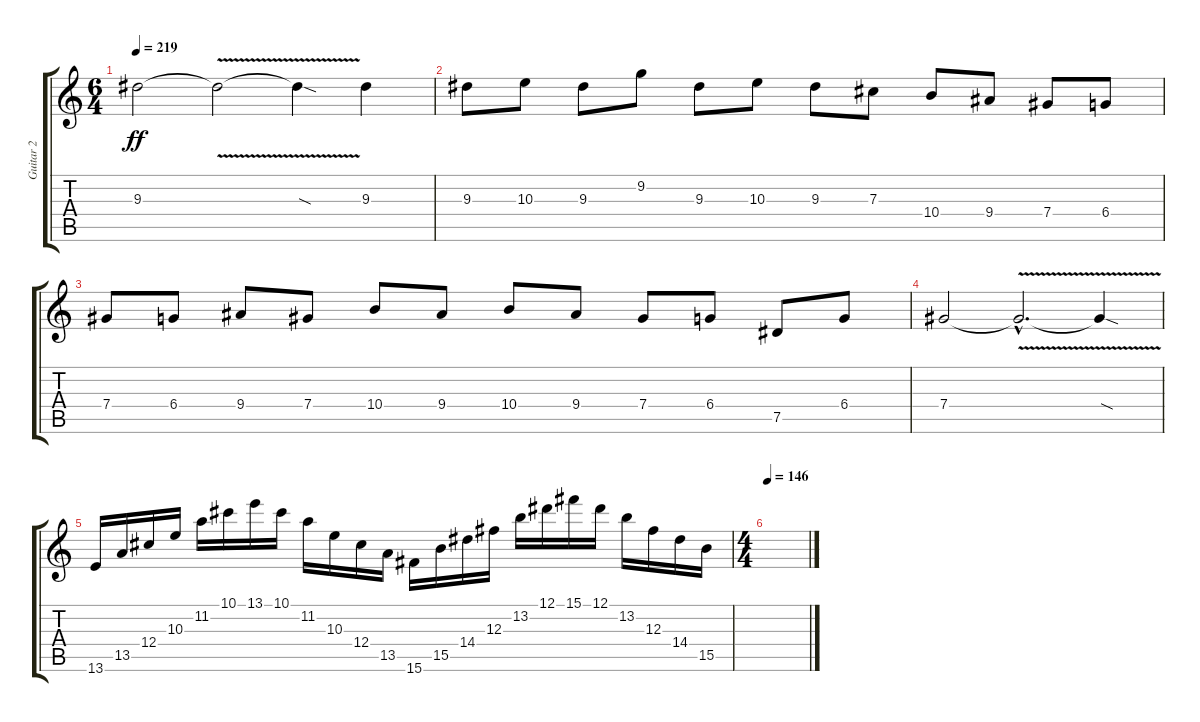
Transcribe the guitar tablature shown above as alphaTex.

\track ("Guitar 2" "Guitar 2") {instrument overdrivenguitar}
\staff {score tabs}
\tuning (Eb4 Bb3 Gb3 Db3 Ab2 Eb2) {hide}
\ts (6 4)
\tempo 219
\clef g2
\ks c
9.3.2{dy ff} 9.3{v t}.2 9.3{sod t}.4 9.3.4 |
9.3.8 10.3.8 9.3.8 9.2.8 9.3.8 10.3.8 9.3.8 7.3.8 10.4.8 9.4.8 7.4.8 6.4.8 |
7.4.8 6.4.8 9.4.8 7.4.8 10.4.8 9.4.8 10.4.8 9.4.8 7.4.8 6.4.8 7.5.8 6.4.8 |
7.4.2 7.4{v hac t}.2{d} 7.4{sod t}.4 |
13.6.16 13.5.16 12.4.16 10.3.16 11.2.16 10.1.16 13.1.16 10.1.16 11.2.16 10.3.16 12.4.16 13.5.16 15.6.16 15.5.16 14.4.16 12.3.16 13.2.16 12.1.16 15.1.16 12.1.16 13.2.16 12.3.16 14.4.16 15.5.16 |
\ts (4 4)
\tempo 146
